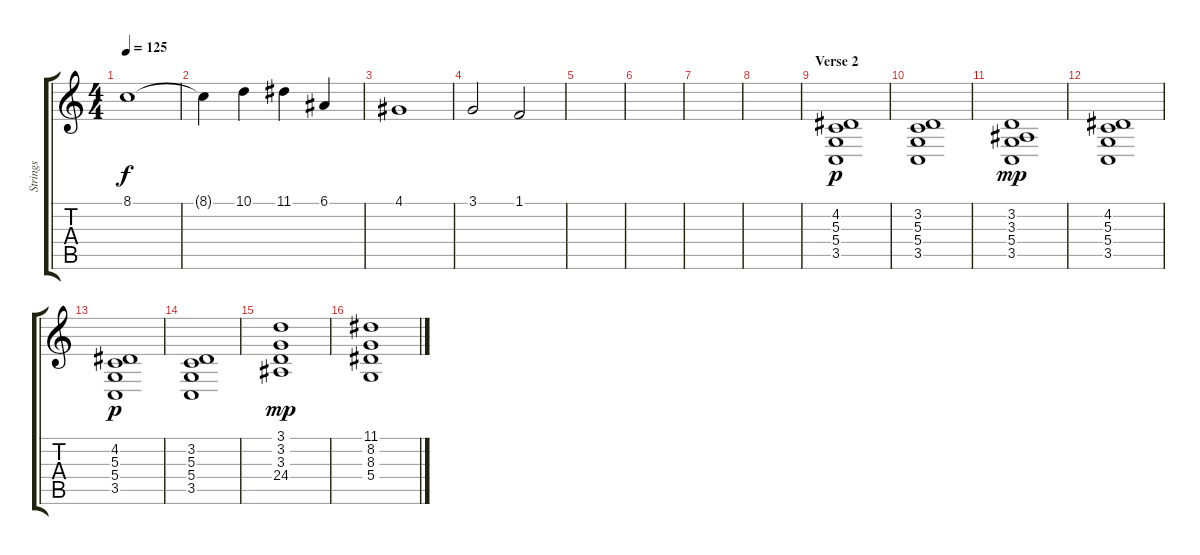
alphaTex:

\track ("Strings" "Strings") {instrument tremolostrings}
\staff {score tabs}
\tuning (E4 B3 G3 D3 A2 E2) {hide}
\ts (4 4)
\tempo 125
\clef g2
\ks c
8.1.1{dy f} |
8.1{t}.4 10.1.4 11.1.4 6.1.4 |
4.1.1 |
3.1.2 1.1.2 |
|
|
|
|
\section ("" "Verse 2")
(4.2 5.3 5.4 3.5).1{dy p} |
(3.2 5.3 5.4 3.5).1 |
(3.2 3.3 5.4 3.5).1{dy mp} |
(4.2 5.3 5.4 3.5).1 |
(4.2 5.3 5.4 3.5).1{dy p} |
(3.2 5.3 5.4 3.5).1 |
(3.1 3.2 3.3 24.4).1{dy mp} |
(11.1 8.2 8.3 5.4).1
